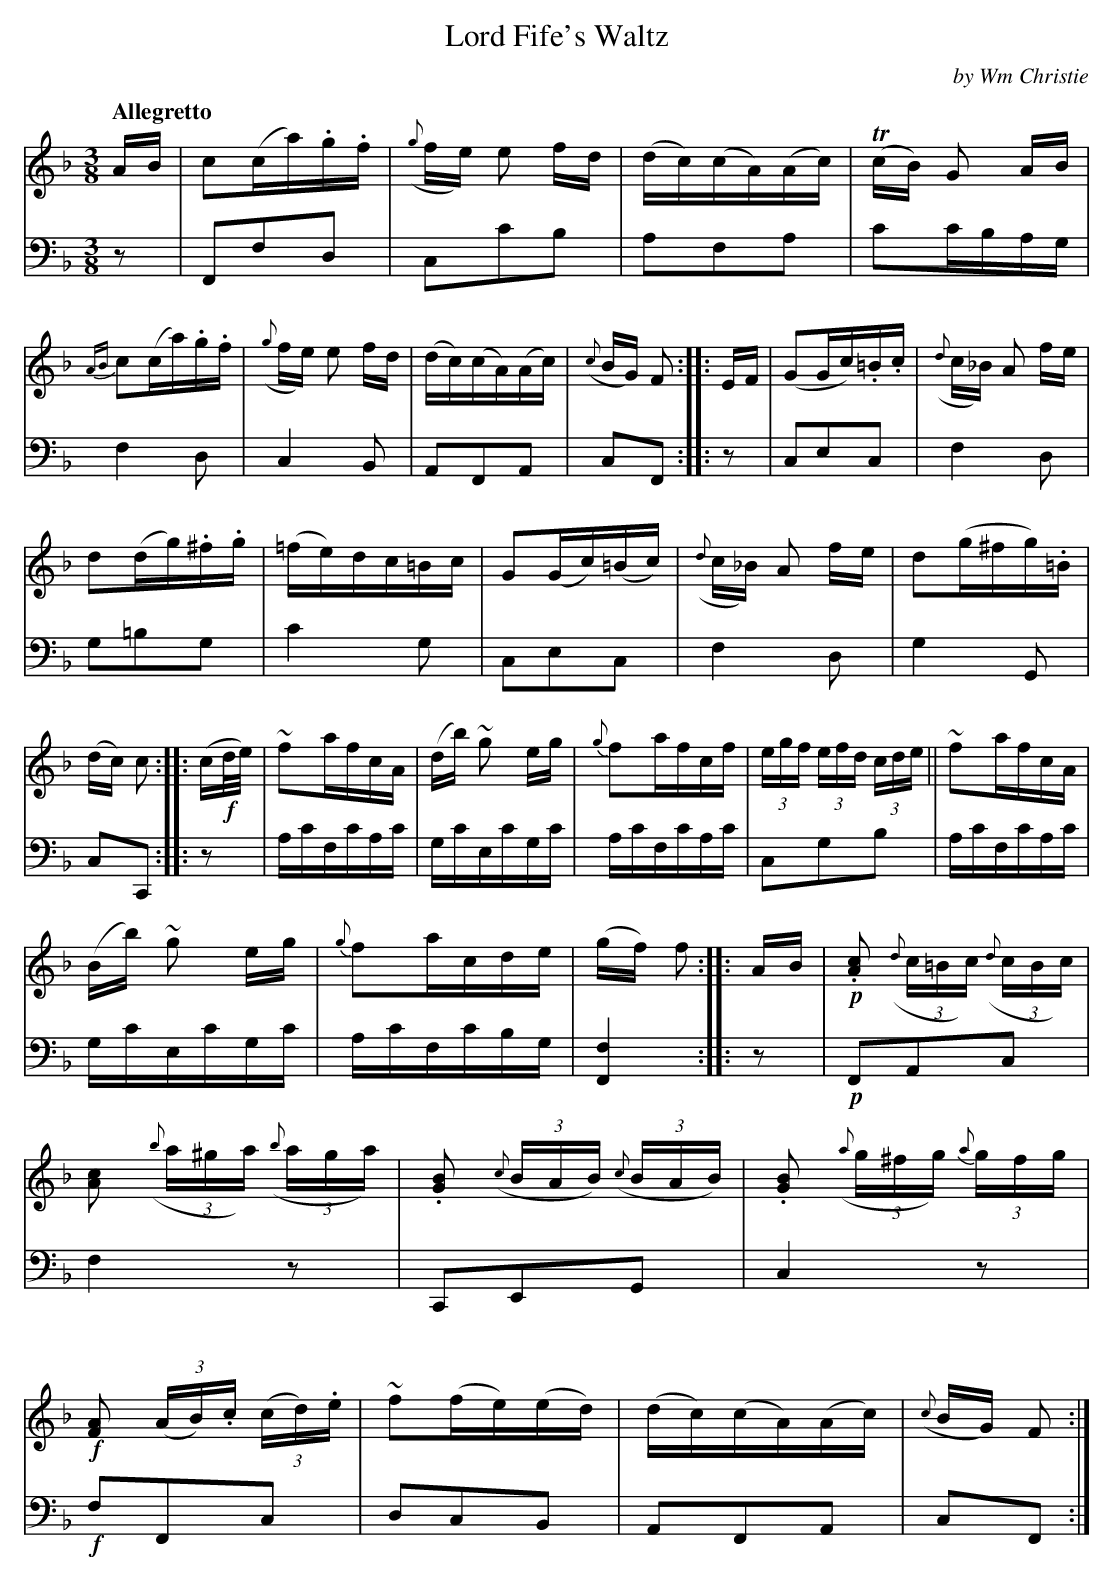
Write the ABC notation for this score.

X:1
T: Lord Fife's Waltz
C: by Wm Christie
M: 3/8
L: 1/16
Q: "Allegretto"
K: F
V: 1 staves=2
AB |\
c2(ca).g.f | ({g}fe) e2 fd | (dc)(cA)(Ac) | (TcB) G2 AB |\
{AB}c2(ca).g.f | ({g}fe) e2 fd | (dc)(cA)(Ac) | ({c}BG) F2 :: EF |\
(G2Gc).=B.c | ({d}c_B) A2 fe |
d2(dg).^f.g | (=fe)dc=Bc |\
G2(Gc)(=Bc) | ({d}c_B) A2 fe | d2(g^fg).=B | (dc) c2 ::\
(c!f!d/e/) |\
~f2afcA | (db) ~g2 eg | {g}f2afcf | (3egf (3efd (3cde || ~f2afcA |
(Bb) ~g2 eg | {g}f2acde | (gf) f2 :: AB |\
!p!.[c2A2] ((3{d}c=Bc) ((3{d}cBc) | [c2A2] ((3{b}a^ga) ((3{b}aga) |\
.[B2G2] ((3{c}BAB) ((3{c}BAB) | .[B2G2] ((3{a}g^fg) (3{a}gfg |\
!f![A2F2] (3(AB).c (3(cd).e | ~f2(fe)(ed) | (dc)(cA)(Ac) | ({c}BG) F2 :|
V: 2 clef=bass middle=d
z2 | F2f2d2 | c2c'2b2 | a2f2a2 | c'2c'bag | f4 d2 | c4 B2 | A2F2A2 | c2F2 :: z2 | c2e2c2 |
f4 d2 | g2=b2g2 | c'4 g2 | c2e2c2 | f4 d2 | g4 G2 | c2C2 :: z2 | ac'fc'ac' | gc'ec'gc' | ac'fc'ac' | c2g2b2 | ac'fc'ac' |
gc'ec'gc' | ac'fc'bg | [F4f4] :: z2 |!p! F2A2c2 | f4 z2 | C2E2G2 | c4 z2 |!f! f2F2c2 | d2c2B2 | A2F2A2 | c2F2 :|
